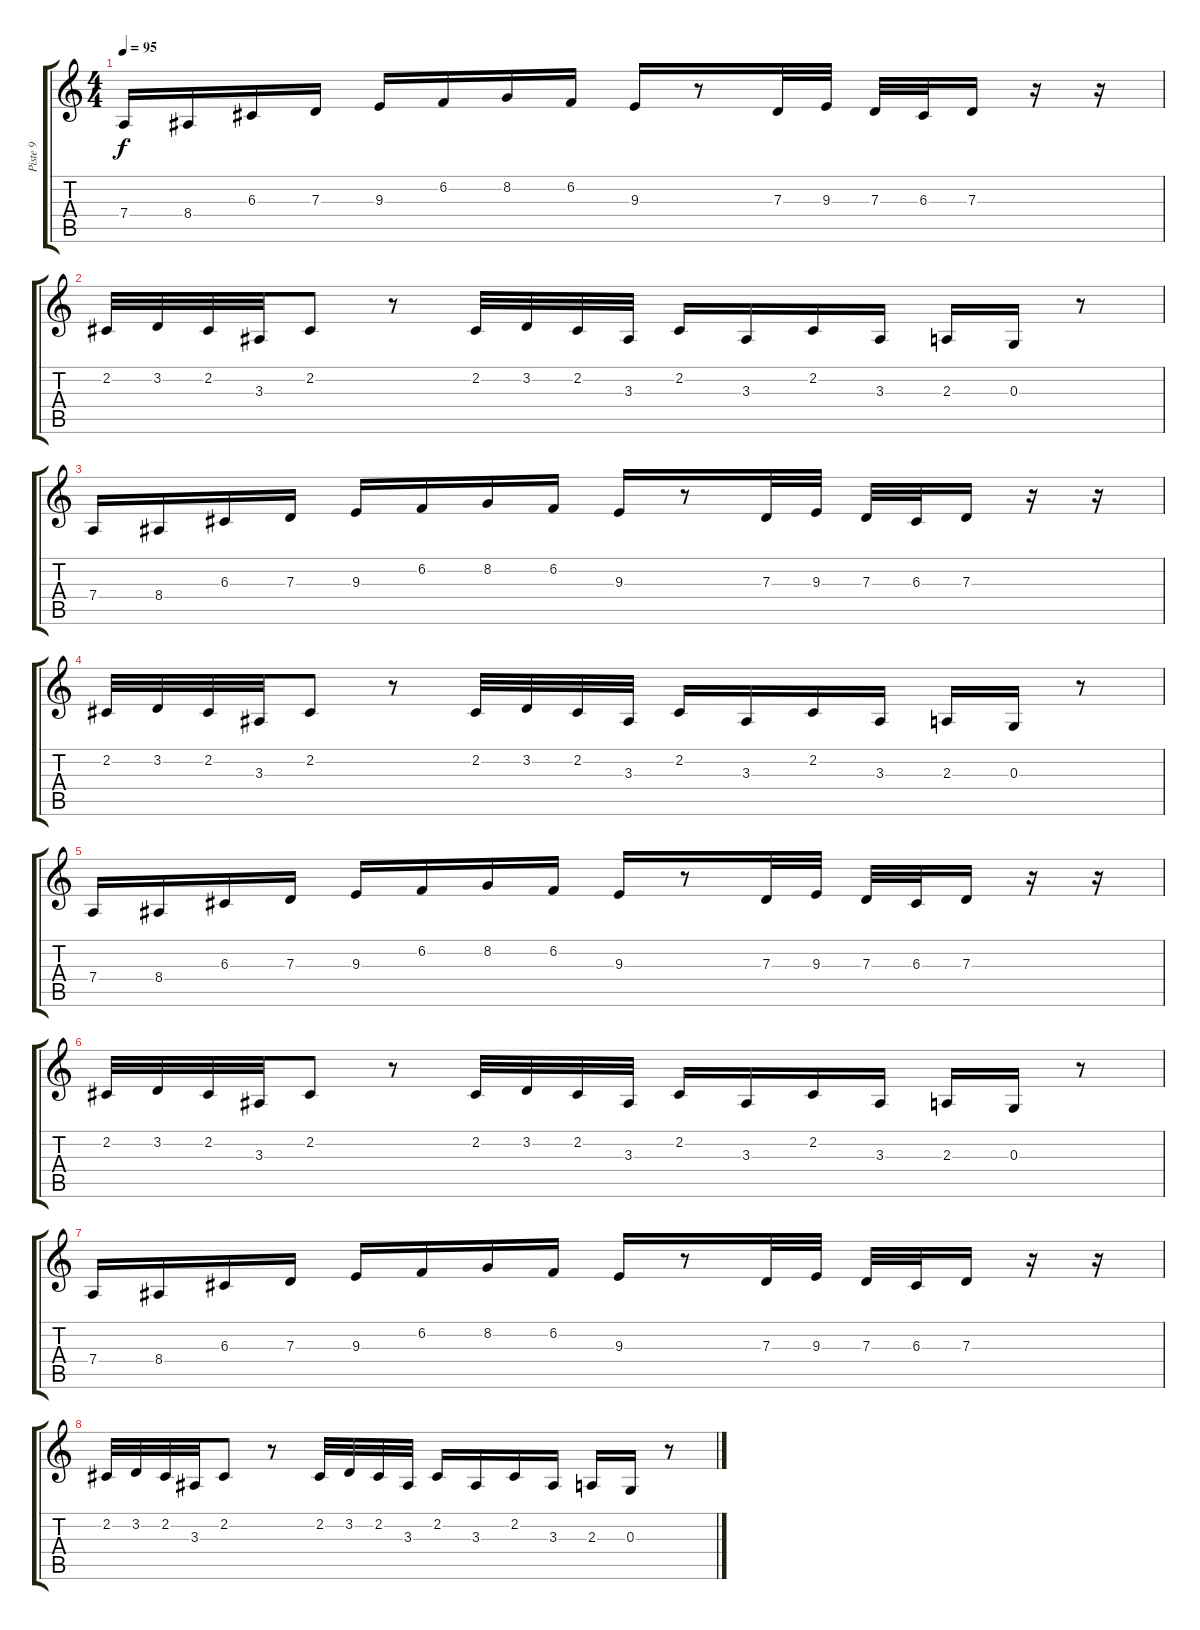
\track ("Piste 9" "Piste 9") {instrument stringensemble1}
\staff {score tabs}
\tuning (E4 B3 G3 D3 A2 E2) {hide}
\ts (4 4)
\tempo 95
\clef g2
\ks c
7.4.16{dy f instrument synthstrings1} 8.4.16 6.3.16 7.3.16 9.3.16 6.2.16 8.2.16 6.2.16 9.3.16 r.8 7.3.32 9.3.32 7.3.32 6.3.32 7.3.16 r.16 r.16 |
2.2.32 3.2.32 2.2.32 3.3.32 2.2.8 r.8 2.2.32 3.2.32 2.2.32 3.3.32 2.2.16 3.3.16 2.2.16 3.3.16 2.3.16 0.3.16 r.8 |
7.4.16{instrument synthstrings1} 8.4.16 6.3.16 7.3.16 9.3.16 6.2.16 8.2.16 6.2.16 9.3.16 r.8 7.3.32 9.3.32 7.3.32 6.3.32 7.3.16 r.16 r.16 |
2.2.32 3.2.32 2.2.32 3.3.32 2.2.8 r.8 2.2.32 3.2.32 2.2.32 3.3.32 2.2.16 3.3.16 2.2.16 3.3.16 2.3.16 0.3.16 r.8 |
7.4.16{instrument synthstrings1} 8.4.16 6.3.16 7.3.16 9.3.16 6.2.16 8.2.16 6.2.16 9.3.16 r.8 7.3.32 9.3.32 7.3.32 6.3.32 7.3.16 r.16 r.16 |
2.2.32 3.2.32 2.2.32 3.3.32 2.2.8 r.8 2.2.32 3.2.32 2.2.32 3.3.32 2.2.16 3.3.16 2.2.16 3.3.16 2.3.16 0.3.16 r.8 |
7.4.16{instrument synthstrings1} 8.4.16 6.3.16 7.3.16 9.3.16 6.2.16 8.2.16 6.2.16 9.3.16 r.8 7.3.32 9.3.32 7.3.32 6.3.32 7.3.16 r.16 r.16 |
2.2.32 3.2.32 2.2.32 3.3.32 2.2.8 r.8 2.2.32 3.2.32 2.2.32 3.3.32 2.2.16 3.3.16 2.2.16 3.3.16 2.3.16 0.3.16 r.8
